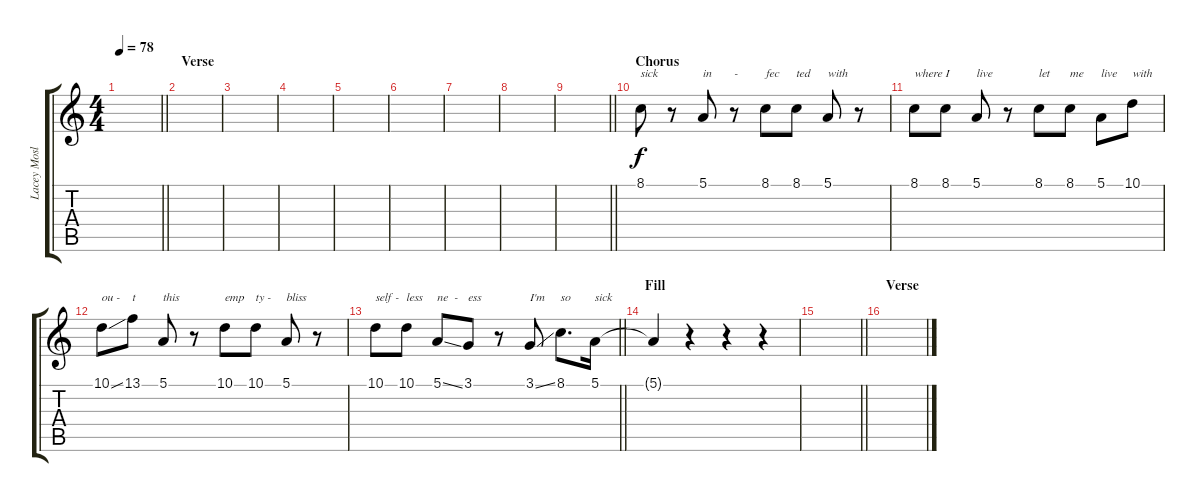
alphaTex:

\track ("Lacey Mosley" "Lacey Mosl") {instrument oboe}
\staff {score tabs}
\tuning (E4 B3 G3 D3 A2 E2) {hide}
\ts (4 4)
\tempo 78
\clef g2
\barLineRight lightlight
\ks c
|
\section ("" "Verse")
|
|
|
|
|
|
|
\barLineRight lightlight
|
\section ("" "Chorus")
8.1.8{txt "sick"} r.8 5.1.8{txt "in"} r.8{txt "-"} 8.1.8{txt "fec"} 8.1.8{txt "ted"} 5.1.8{txt "with"} r.8 |
8.1.8{txt "where"} 8.1.8{txt "I"} 5.1.8{txt "live"} r.8 8.1.8{txt "let"} 8.1.8{txt "me"} 5.1.8{txt "live"} 10.1.8{txt "with"} |
10.1{ss}.8{txt "ou -"} 13.1.8{txt "t"} 5.1.8{txt "this"} r.8 10.1.8{txt "emp"} 10.1.8{txt "ty - "} 5.1.8{txt "bliss"} r.8 |
\barLineRight lightlight
10.1.8{txt "self - "} 10.1.8{txt "less"} 5.1{ss}.8{txt "ne  - "} 3.1.8{txt "ess"} r.8 3.1{ss}.8{txt "I'm"} 8.1.8{d txt "so"} 5.1.16{txt "sick"} |
\section ("" "Fill")
5.1{t}.4 r.4 r.4 r.4 |
\barLineRight lightlight
|
\section ("" "Verse")
